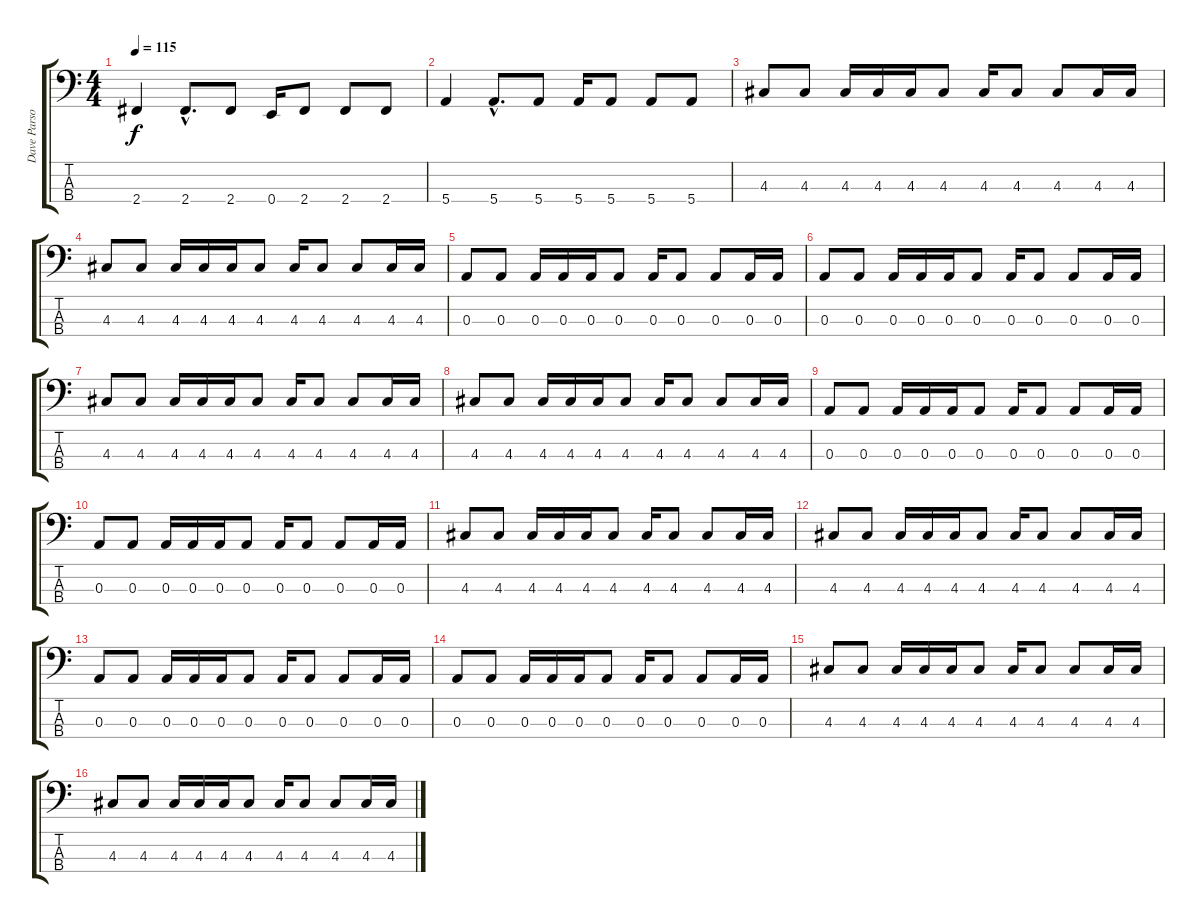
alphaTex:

\track ("Dave Parsons" "Dave Parso") {instrument electricbassfinger}
\staff {score tabs}
\tuning (G2 D2 A1 E1) {hide}
\ts (4 4)
\tempo 115
\clef f4
\ks c
2.4.4{dy f} 2.4{hac}.8{d} 2.4.8 0.4.16 2.4.8 2.4.8 2.4.8 |
5.4.4 5.4{hac}.8{d} 5.4.8 5.4.16 5.4.8 5.4.8 5.4.8 |
4.3.8 4.3.8 4.3.16 4.3.16 4.3.16 4.3.8 4.3.16 4.3.8 4.3.8 4.3.16 4.3.16 |
4.3.8 4.3.8 4.3.16 4.3.16 4.3.16 4.3.8 4.3.16 4.3.8 4.3.8 4.3.16 4.3.16 |
0.3.8 0.3.8 0.3.16 0.3.16 0.3.16 0.3.8 0.3.16 0.3.8 0.3.8 0.3.16 0.3.16 |
0.3.8 0.3.8 0.3.16 0.3.16 0.3.16 0.3.8 0.3.16 0.3.8 0.3.8 0.3.16 0.3.16 |
4.3.8 4.3.8 4.3.16 4.3.16 4.3.16 4.3.8 4.3.16 4.3.8 4.3.8 4.3.16 4.3.16 |
4.3.8 4.3.8 4.3.16 4.3.16 4.3.16 4.3.8 4.3.16 4.3.8 4.3.8 4.3.16 4.3.16 |
0.3.8 0.3.8 0.3.16 0.3.16 0.3.16 0.3.8 0.3.16 0.3.8 0.3.8 0.3.16 0.3.16 |
0.3.8 0.3.8 0.3.16 0.3.16 0.3.16 0.3.8 0.3.16 0.3.8 0.3.8 0.3.16 0.3.16 |
4.3.8 4.3.8 4.3.16 4.3.16 4.3.16 4.3.8 4.3.16 4.3.8 4.3.8 4.3.16 4.3.16 |
4.3.8 4.3.8 4.3.16 4.3.16 4.3.16 4.3.8 4.3.16 4.3.8 4.3.8 4.3.16 4.3.16 |
0.3.8 0.3.8 0.3.16 0.3.16 0.3.16 0.3.8 0.3.16 0.3.8 0.3.8 0.3.16 0.3.16 |
0.3.8 0.3.8 0.3.16 0.3.16 0.3.16 0.3.8 0.3.16 0.3.8 0.3.8 0.3.16 0.3.16 |
4.3.8 4.3.8 4.3.16 4.3.16 4.3.16 4.3.8 4.3.16 4.3.8 4.3.8 4.3.16 4.3.16 |
4.3.8 4.3.8 4.3.16 4.3.16 4.3.16 4.3.8 4.3.16 4.3.8 4.3.8 4.3.16 4.3.16
